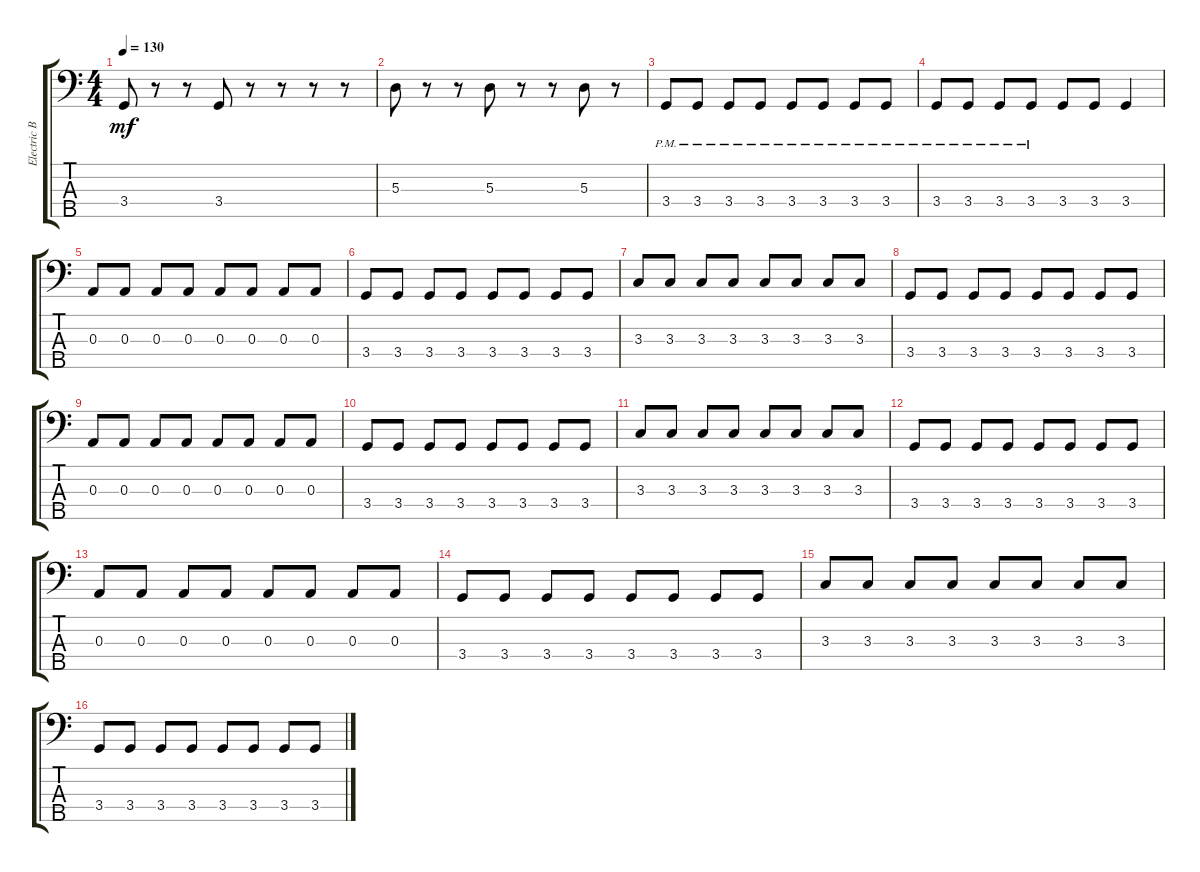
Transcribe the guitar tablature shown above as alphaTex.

\track ("Electric Bass" "Electric B") {instrument electricbassfinger}
\staff {score tabs}
\tuning (G2 D2 A1 E1 B0) {hide}
\ts (4 4)
\tempo 130
\clef f4
\ks c
3.4.8{dy mf} r.8 r.8 3.4.8 r.8 r.8 r.8 r.8 |
5.3.8 r.8 r.8 5.3.8 r.8 r.8 5.3.8 r.8 |
3.4{pm}.8 3.4{pm}.8 3.4{pm}.8 3.4{pm}.8 3.4{pm}.8 3.4{pm}.8 3.4{pm}.8 3.4{pm}.8 |
3.4{pm}.8 3.4{pm}.8 3.4{pm}.8 3.4{pm}.8 3.4.8 3.4.8 3.4.4 |
0.3.8 0.3.8 0.3.8 0.3.8 0.3.8 0.3.8 0.3.8 0.3.8 |
3.4.8 3.4.8 3.4.8 3.4.8 3.4.8 3.4.8 3.4.8 3.4.8 |
3.3.8 3.3.8 3.3.8 3.3.8 3.3.8 3.3.8 3.3.8 3.3.8 |
3.4.8 3.4.8 3.4.8 3.4.8 3.4.8 3.4.8 3.4.8 3.4.8 |
0.3.8 0.3.8 0.3.8 0.3.8 0.3.8 0.3.8 0.3.8 0.3.8 |
3.4.8 3.4.8 3.4.8 3.4.8 3.4.8 3.4.8 3.4.8 3.4.8 |
3.3.8 3.3.8 3.3.8 3.3.8 3.3.8 3.3.8 3.3.8 3.3.8 |
3.4.8 3.4.8 3.4.8 3.4.8 3.4.8 3.4.8 3.4.8 3.4.8 |
0.3.8 0.3.8 0.3.8 0.3.8 0.3.8 0.3.8 0.3.8 0.3.8 |
3.4.8 3.4.8 3.4.8 3.4.8 3.4.8 3.4.8 3.4.8 3.4.8 |
3.3.8 3.3.8 3.3.8 3.3.8 3.3.8 3.3.8 3.3.8 3.3.8 |
3.4.8 3.4.8 3.4.8 3.4.8 3.4.8 3.4.8 3.4.8 3.4.8
